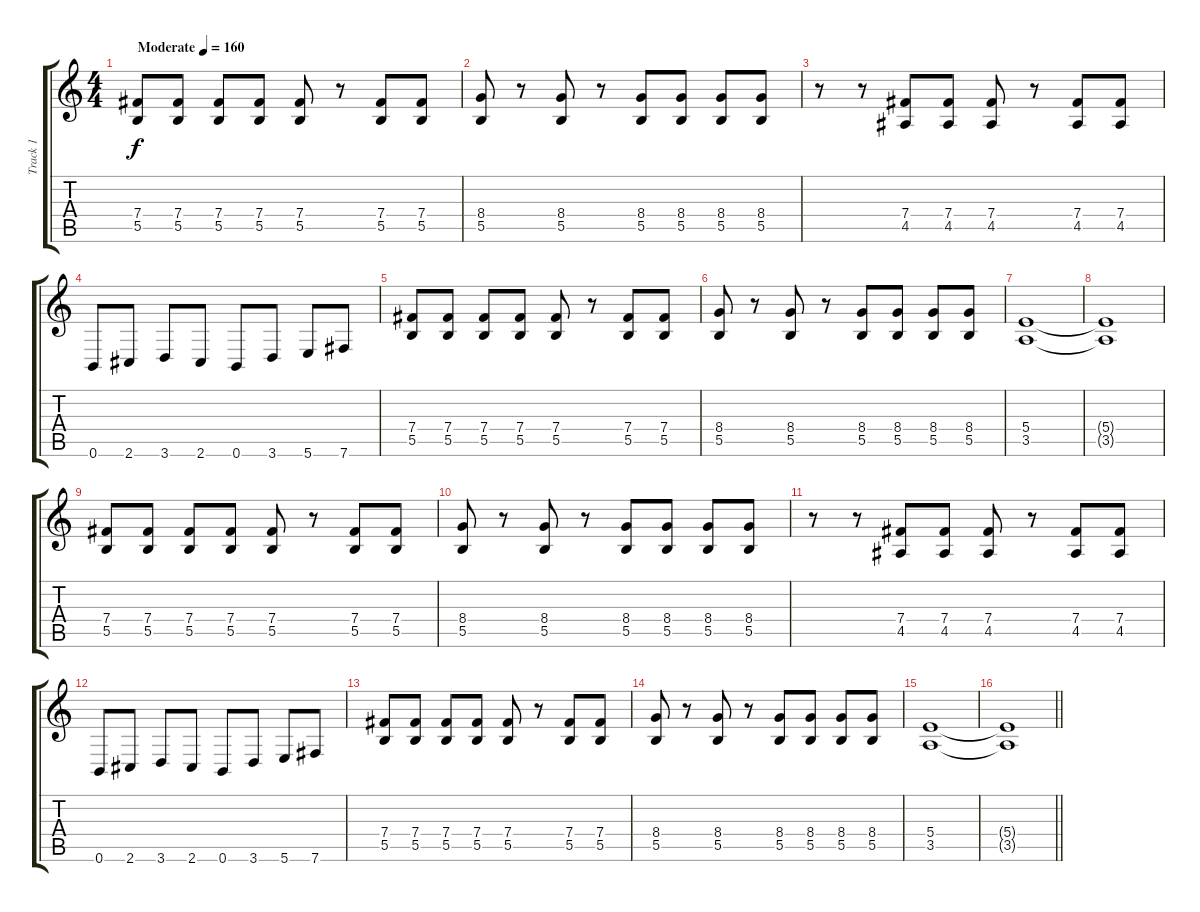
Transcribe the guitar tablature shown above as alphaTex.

\track ("Track 1" "Track 1") {instrument distortionguitar}
\staff {score tabs}
\tuning (Db4 Ab3 E3 B2 Gb2 B1) {hide}
\ts (4 4)
\tempo (160 "Moderate")
\clef g2
\ks c
(7.4 5.5).8{dy f instrument distortionguitar} (7.4 5.5).8 (7.4 5.5).8 (7.4 5.5).8 (7.4 5.5).8 r.8 (7.4 5.5).8 (7.4 5.5).8 |
(8.4 5.5).8 r.8 (8.4 5.5).8 r.8 (8.4 5.5).8 (8.4 5.5).8 (8.4 5.5).8 (8.4 5.5).8 |
r.8 r.8 (7.4 4.5).8 (7.4 4.5).8 (7.4 4.5).8 r.8 (7.4 4.5).8 (7.4 4.5).8 |
0.6.8 2.6.8 3.6.8 2.6.8 0.6.8 3.6.8 5.6.8 7.6.8 |
(7.4 5.5).8 (7.4 5.5).8 (7.4 5.5).8 (7.4 5.5).8 (7.4 5.5).8 r.8 (7.4 5.5).8 (7.4 5.5).8 |
(8.4 5.5).8 r.8 (8.4 5.5).8 r.8 (8.4 5.5).8 (8.4 5.5).8 (8.4 5.5).8 (8.4 5.5).8 |
(5.4 3.5).1 |
(5.4{t} 3.5{t}).1 |
(7.4 5.5).8 (7.4 5.5).8 (7.4 5.5).8 (7.4 5.5).8 (7.4 5.5).8 r.8 (7.4 5.5).8 (7.4 5.5).8 |
(8.4 5.5).8 r.8 (8.4 5.5).8 r.8 (8.4 5.5).8 (8.4 5.5).8 (8.4 5.5).8 (8.4 5.5).8 |
r.8 r.8 (7.4 4.5).8 (7.4 4.5).8 (7.4 4.5).8 r.8 (7.4 4.5).8 (7.4 4.5).8 |
0.6.8 2.6.8 3.6.8 2.6.8 0.6.8 3.6.8 5.6.8 7.6.8 |
(7.4 5.5).8 (7.4 5.5).8 (7.4 5.5).8 (7.4 5.5).8 (7.4 5.5).8 r.8 (7.4 5.5).8 (7.4 5.5).8 |
(8.4 5.5).8 r.8 (8.4 5.5).8 r.8 (8.4 5.5).8 (8.4 5.5).8 (8.4 5.5).8 (8.4 5.5).8 |
(5.4 3.5).1 |
\barLineRight lightlight
(5.4{t} 3.5{t}).1
